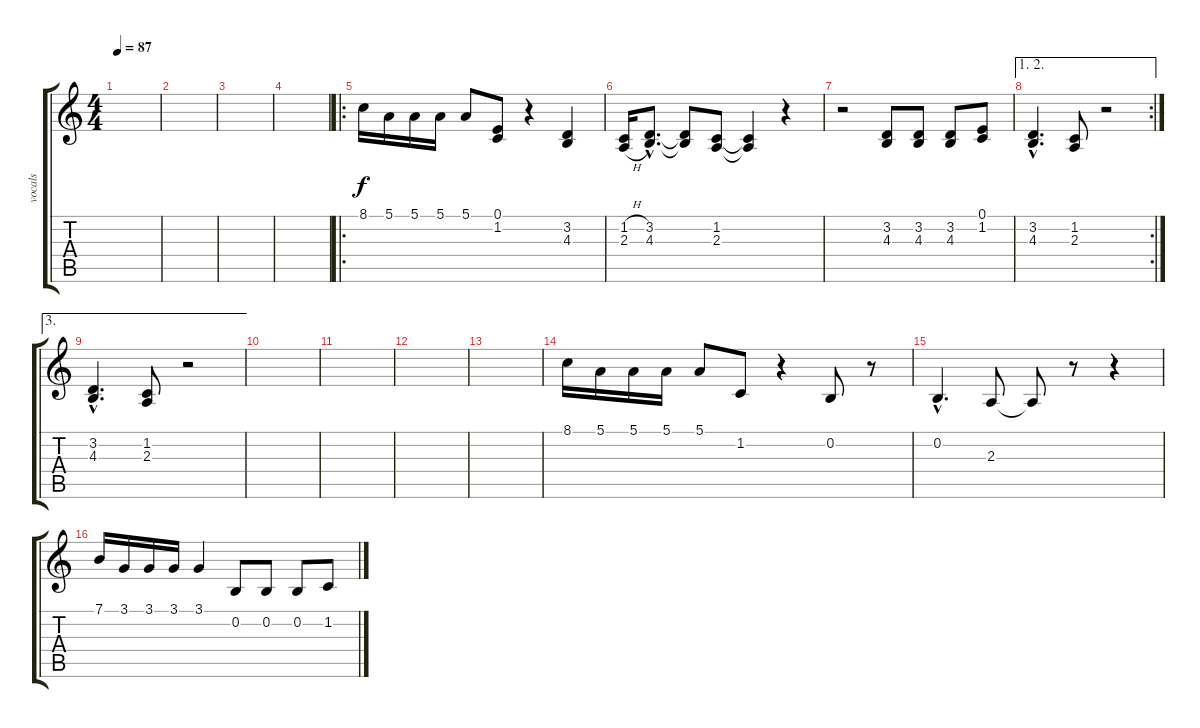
\track ("vocals" "vocals") {instrument sopranosax}
\staff {score tabs}
\tuning (E4 B3 G3 D3 A2 E2) {hide}
\ts (4 4)
\tempo 87
\clef g2
\ks c
|
|
|
|
\ro
8.1.16 5.1.16 5.1.16 5.1.16 5.1.8 (0.1 1.2).8 r.4 (3.2 4.3).4 |
(1.2{h} 2.3{h}).16 (3.2{hac} 4.3{hac}).8{d} (3.2{t} 4.3{t}).8 (1.2 2.3).8 (1.2{t} 2.3{t}).4 r.4 |
r.2 (3.2 4.3).8 (3.2 4.3).8 (3.2 4.3).8 (0.1 1.2).8 |
\ae (1 2)
\rc 2
(3.2{hac} 4.3{hac}).4{d} (1.2 2.3).8 r.2 |
\ae 3
(3.2{hac} 4.3{hac}).4{d} (1.2 2.3).8 r.2 |
|
|
|
|
8.1.16 5.1.16 5.1.16 5.1.16 5.1.8 1.2.8 r.4 0.2.8 r.8 |
0.2{hac}.4{d} 2.3.8 2.3{t}.8 r.8 r.4 |
7.1.16 3.1.16 3.1.16 3.1.16 3.1.4 0.2.8 0.2.8 0.2.8 1.2.8
